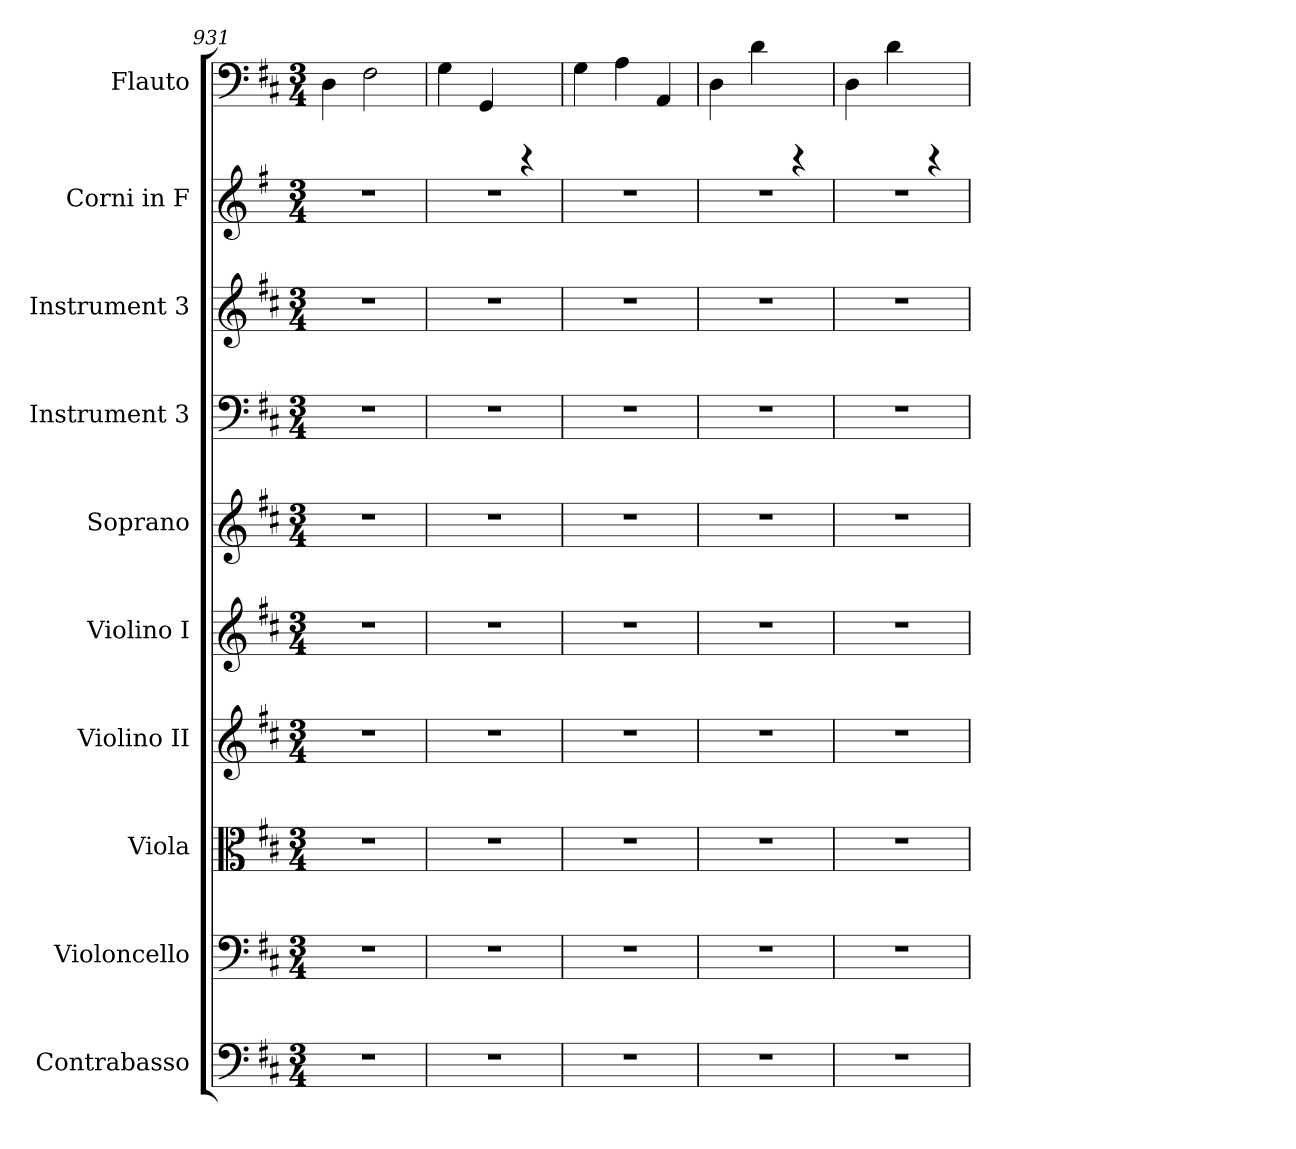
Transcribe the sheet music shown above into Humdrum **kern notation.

**kern	**kern	**kern	**kern	**kern	**kern	**kern	**kern	**kern	**kern
*part10	*part9	*part8	*part7	*part6	*part5	*part4	*part3	*part2	*part1
*staff10	*staff9	*staff8	*staff7	*staff6	*staff5	*staff4	*staff3	*staff2	*staff1
*I"Contrabasso	*I"Violoncello	*I"Viola	*I"Violino II	*I"Violino I	*I"Soprano	*I"Instrument 3	*I"Instrument 3	*I"Corni in F	*I"Flauto
*I'Cb.	*I'Vc.	*I'Vla.	*I'Vln. II	*I'Vln. I	*I'S	*	*	*I'Cor.	*I'Fl.
*clefF4	*clefF4	*clefC3	*clefG2	*clefG2	*clefG2	*clefF4	*clefG2	*clefG2	*clefF4
*ITrd1c2	*ITrd1c2	*ITrd1c2	*ITrd1c2	*ITrd1c2	*ITrd1c2	*ITrd1c2	*ITrd1c2	*ITrd4c7	*ITrd1c2
*k[]	*k[]	*k[]	*k[]	*k[]	*k[]	*k[]	*k[]	*k[]	*k[]
*C:	*C:	*C:	*C:	*C:	*C:	*C:	*C:	*C:	*C:
*M3/4	*M3/4	*M3/4	*M3/4	*M3/4	*M3/4	*M3/4	*M3/4	*M3/4	*M3/4
=931	=931	=931	=931	=931	=931	=931	=931	=931	=931
2.r	2.r	2.r	2.r	2.r	2.r	2.r	2.r	2.r	4C\
.	.	.	.	.	.	.	.	.	2E\
=932	=932	=932	=932	=932	=932	=932	=932	=932	=932
2.r	2.r	2.r	2.r	2.r	2.r	2.r	2.r	2.r	4F\
.	.	.	.	.	.	.	.	.	4FF/
.	.	.	.	.	.	.	.	.	4rCCC
=933	=933	=933	=933	=933	=933	=933	=933	=933	=933
2.r	2.r	2.r	2.r	2.r	2.r	2.r	2.r	2.r	4F\
.	.	.	.	.	.	.	.	.	4G\
.	.	.	.	.	.	.	.	.	4GG/
!!LO:PB:g=z
=934	=934	=934	=934	=934	=934	=934	=934	=934	=934
2.r	2.r	2.r	2.r	2.r	2.r	2.r	2.r	2.r	4C\
.	.	.	.	.	.	.	.	.	4c\
.	.	.	.	.	.	.	.	.	4rCCC
=935	=935	=935	=935	=935	=935	=935	=935	=935	=935
2.r	2.r	2.r	2.r	2.r	2.r	2.r	2.r	2.r	4C\
.	.	.	.	.	.	.	.	.	4c\
.	.	.	.	.	.	.	.	.	4rCCC
=	=	=	=	=	=	=	=	=	=
*-	*-	*-	*-	*-	*-	*-	*-	*-	*-
